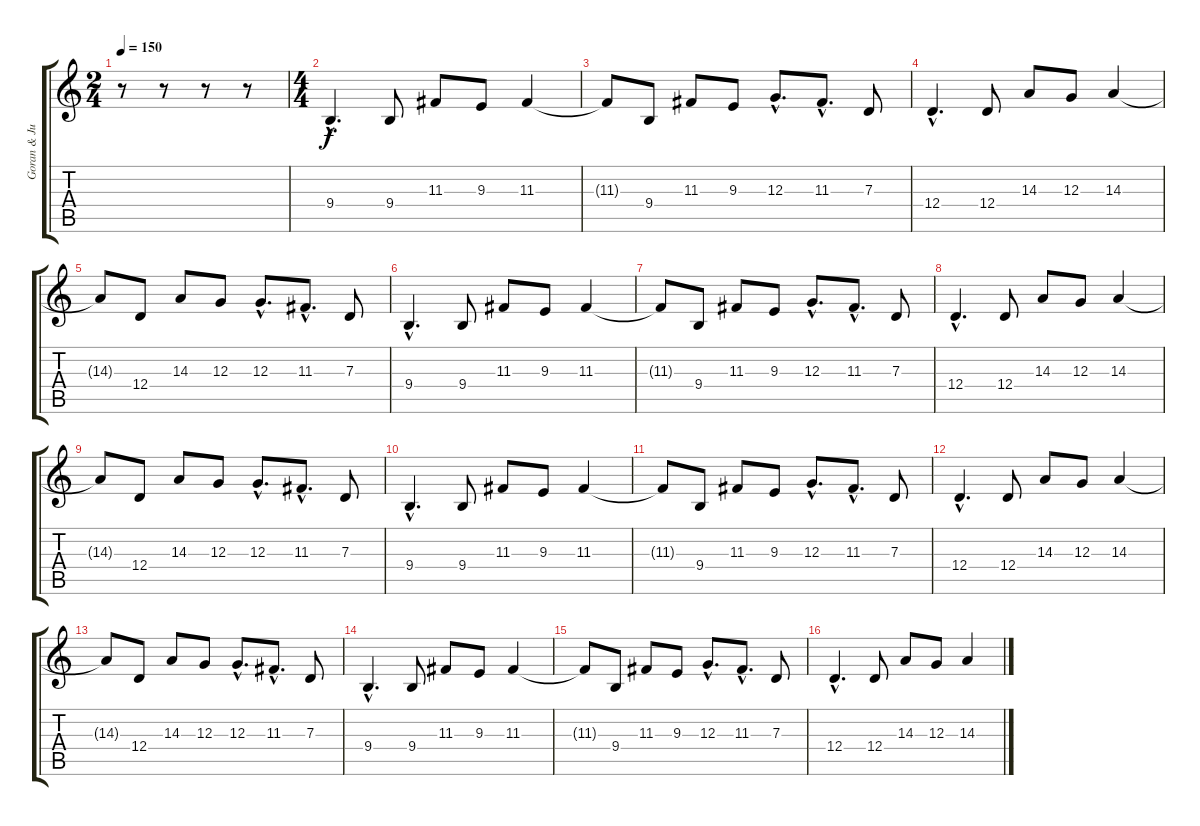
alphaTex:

\track ("Goran & Justin (reverb)" "Goran & Ju") {instrument choiraahs}
\staff {score tabs}
\tuning (E4 B3 G3 D3 A2 E2) {hide}
\ts (2 4)
\tempo 150
\clef g2
\ks c
r.8{dy f instrument choiraahs} r.8 r.8 r.8 |
\ts (4 4)
9.4{hac}.4{d} 9.4.8 11.3.8 9.3.8 11.3.4 |
11.3{t}.8 9.4.8 11.3.8 9.3.8 12.3{hac}.8{d} 11.3{hac}.8{d} 7.3.8 |
12.4{hac}.4{d} 12.4.8 14.3.8 12.3.8 14.3.4 |
14.3{t}.8 12.4.8 14.3.8 12.3.8 12.3{hac}.8{d} 11.3{hac}.8{d} 7.3.8 |
9.4{hac}.4{d} 9.4.8 11.3.8 9.3.8 11.3.4 |
11.3{t}.8 9.4.8 11.3.8 9.3.8 12.3{hac}.8{d} 11.3{hac}.8{d} 7.3.8 |
12.4{hac}.4{d} 12.4.8 14.3.8 12.3.8 14.3.4 |
14.3{t}.8 12.4.8 14.3.8 12.3.8 12.3{hac}.8{d} 11.3{hac}.8{d} 7.3.8 |
9.4{hac}.4{d} 9.4.8 11.3.8 9.3.8 11.3.4 |
11.3{t}.8 9.4.8 11.3.8 9.3.8 12.3{hac}.8{d} 11.3{hac}.8{d} 7.3.8 |
12.4{hac}.4{d} 12.4.8 14.3.8 12.3.8 14.3.4 |
14.3{t}.8 12.4.8 14.3.8 12.3.8 12.3{hac}.8{d} 11.3{hac}.8{d} 7.3.8 |
9.4{hac}.4{d} 9.4.8 11.3.8 9.3.8 11.3.4 |
11.3{t}.8 9.4.8 11.3.8 9.3.8 12.3{hac}.8{d} 11.3{hac}.8{d} 7.3.8 |
12.4{hac}.4{d} 12.4.8 14.3.8 12.3.8 14.3.4
